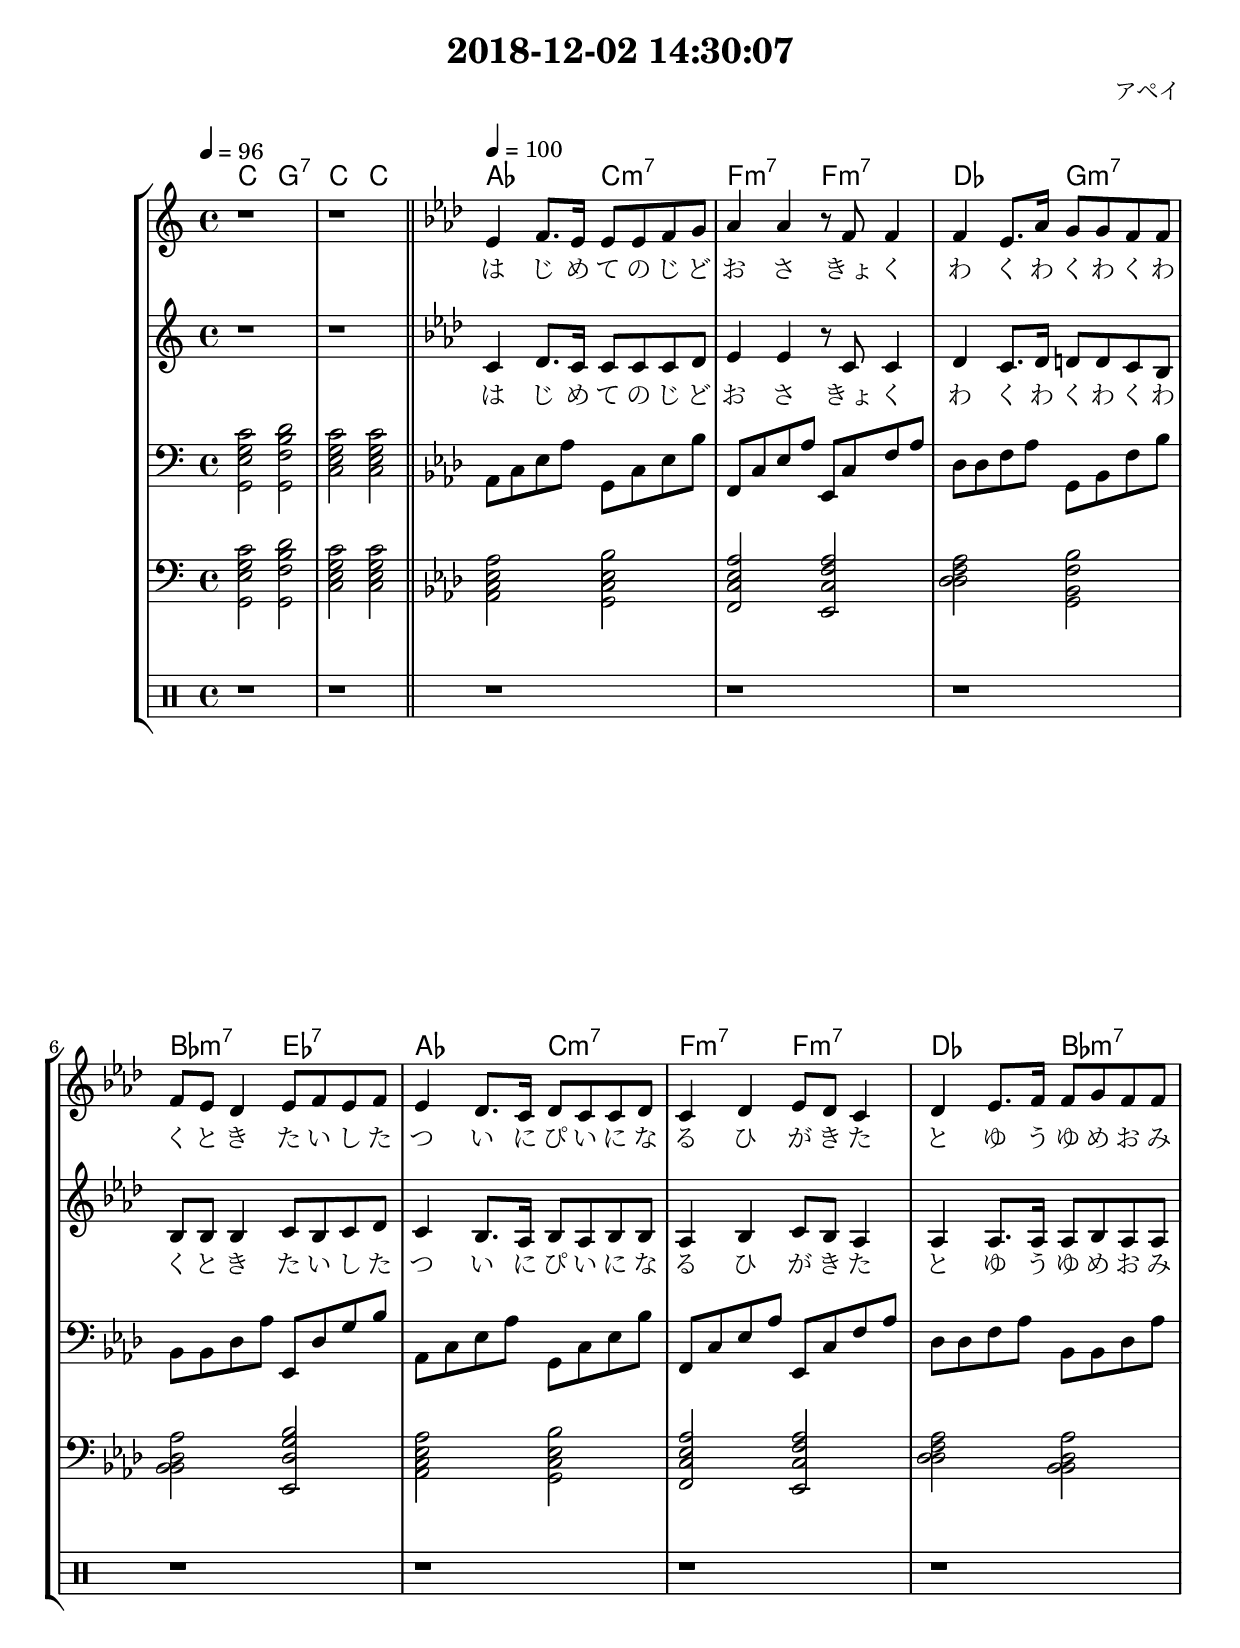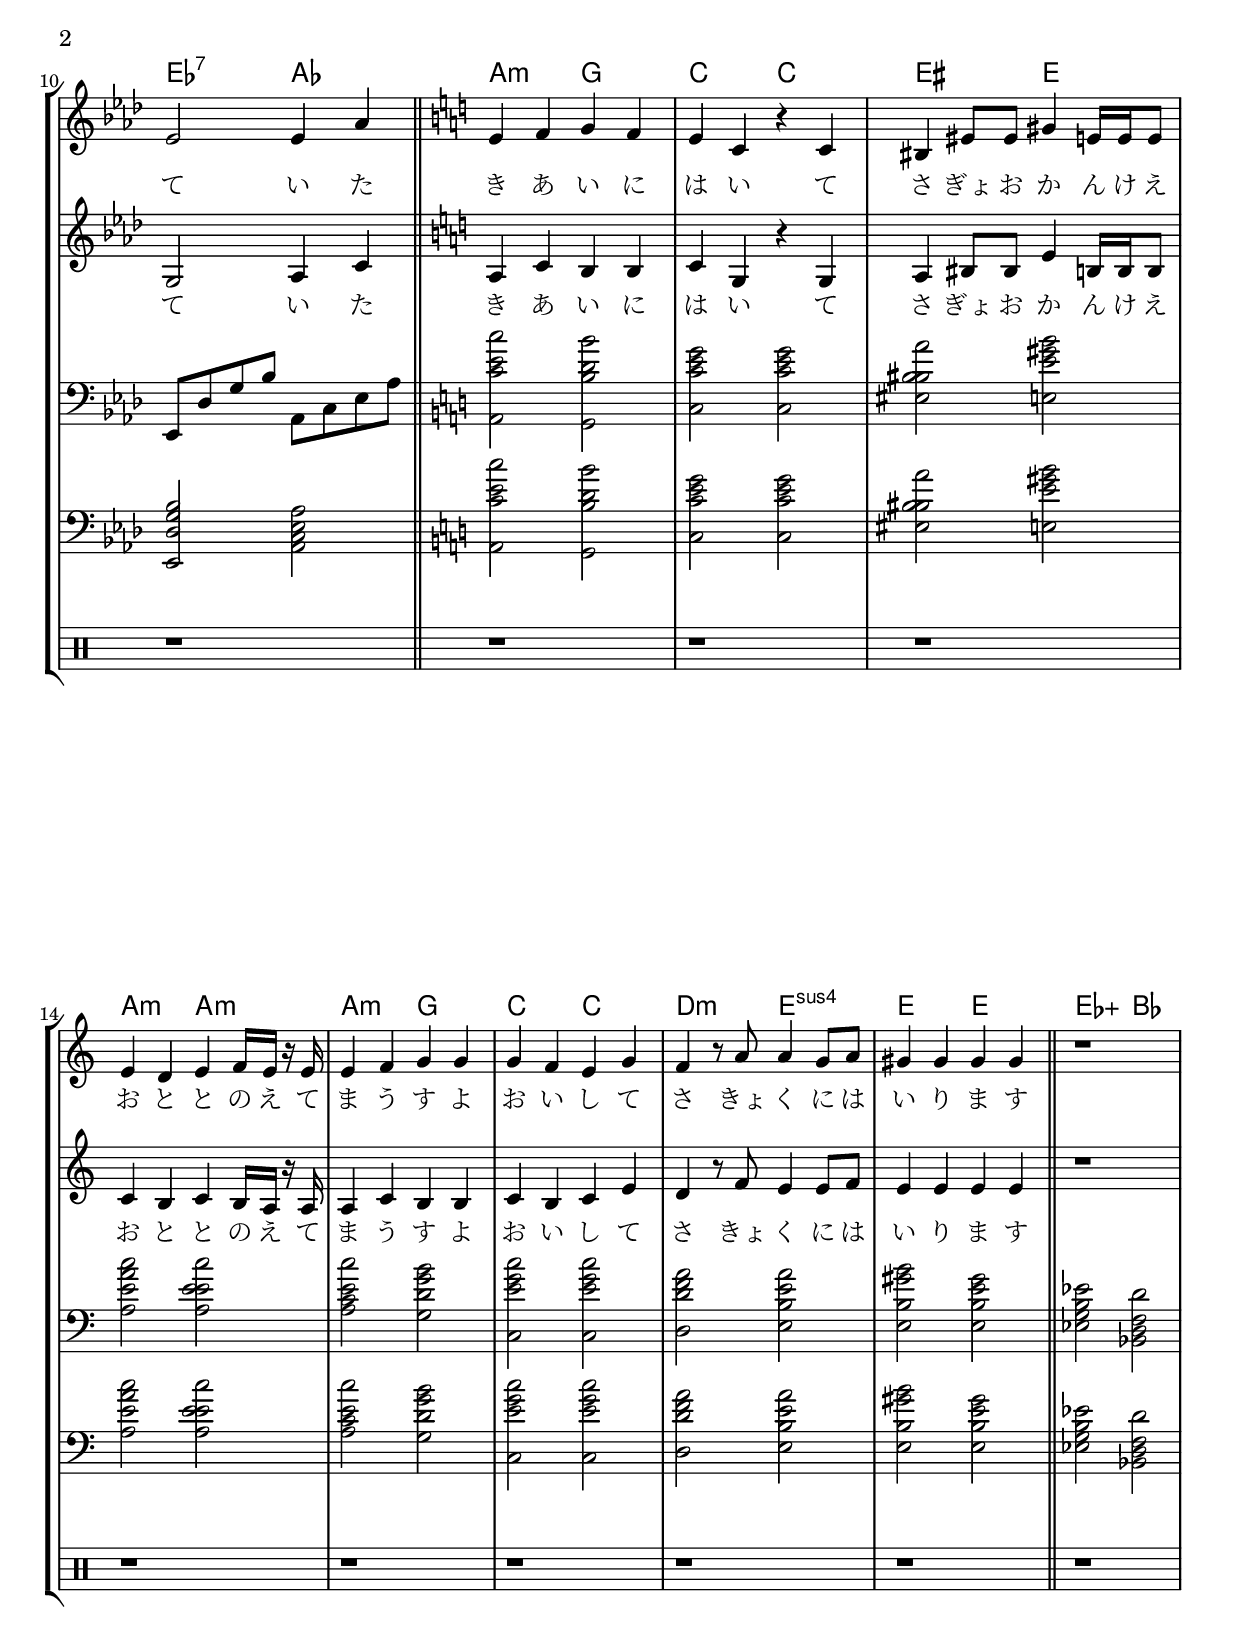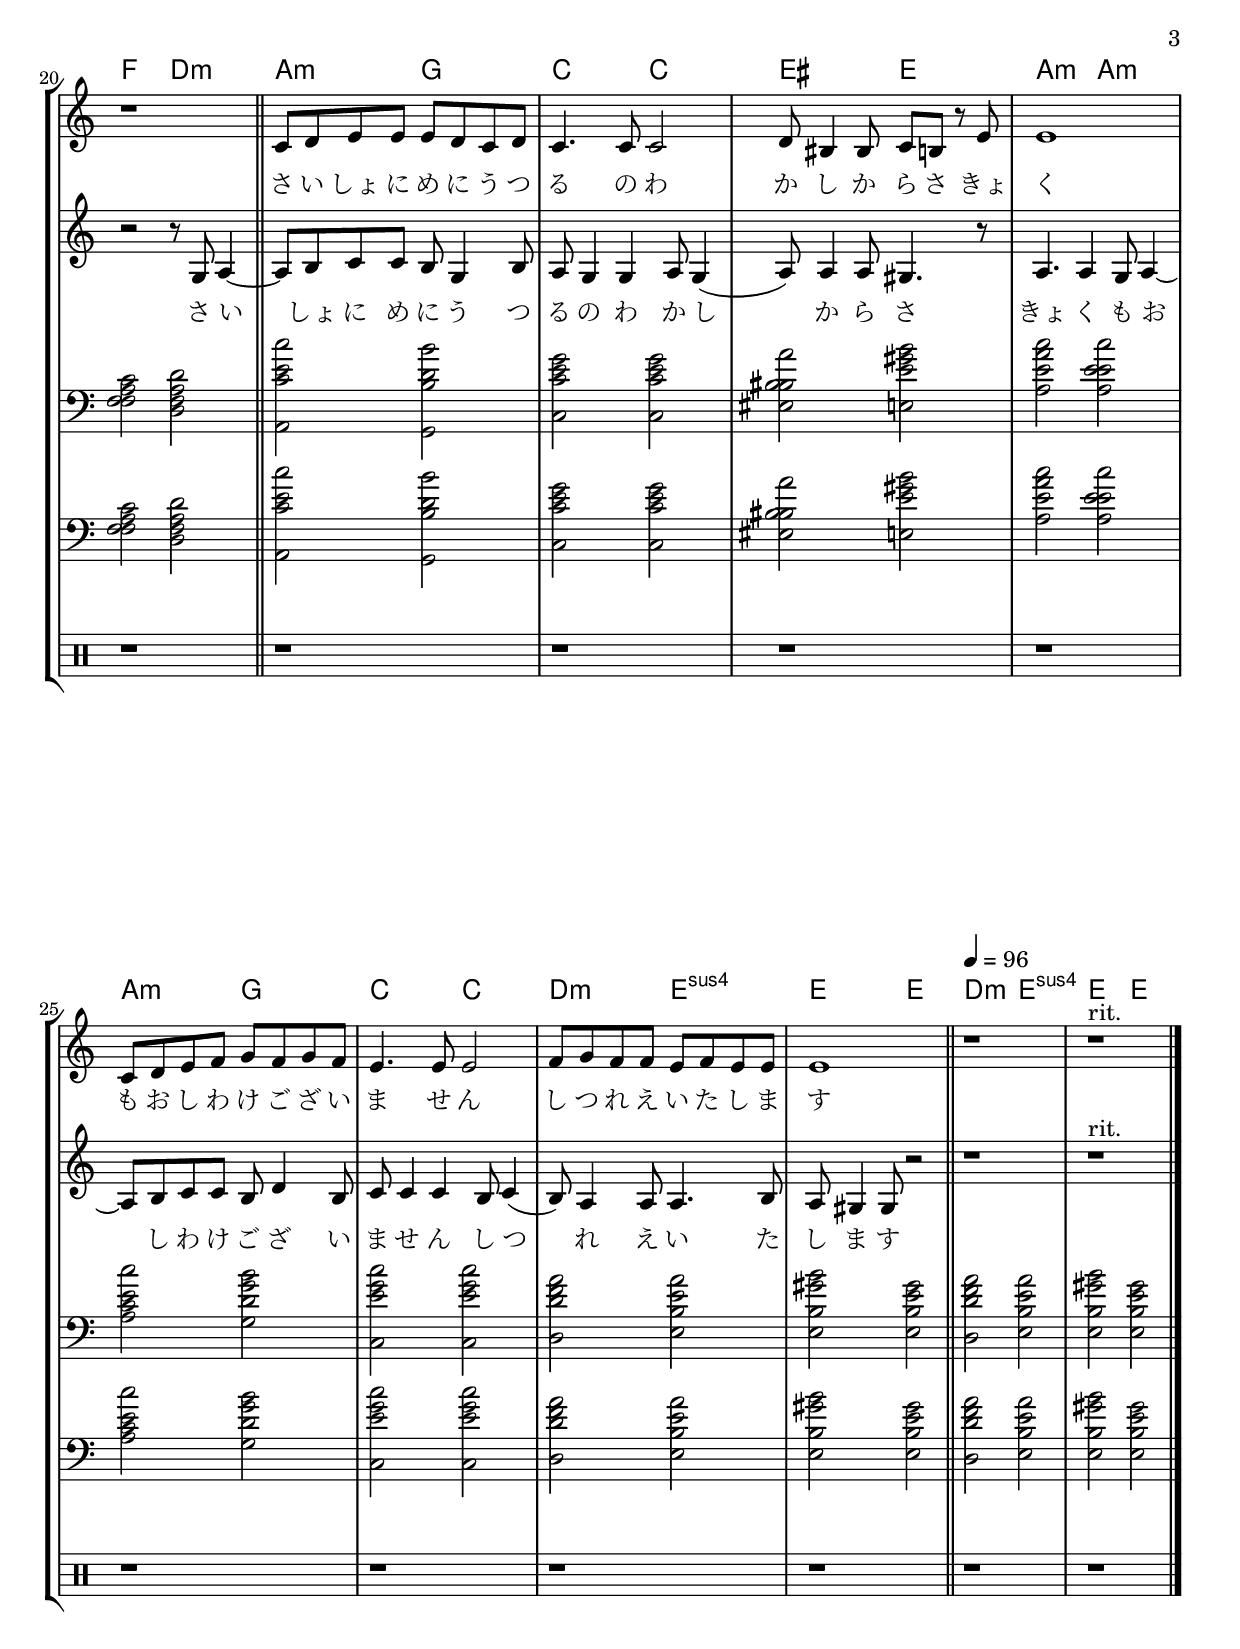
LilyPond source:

\version "2.12.1"

\header {
	title = \markup {"2018-12-02 14:30:07"}
	composer = \markup \center-column {アペイ}
}

harmony = \chordmode {
	c2 g:7 c c 

	as c:min7 f:min7 f:min7 des g:min7 bes:min7 es:7 as c:min7 f:min7 f:min7 des bes:min7 es:7 as 

	a:m g c c eis e a:m a:m a:m g c c d:m e:sus4 e e 

	es:aug bes f d:m 

	a:m g c c eis e a:m a:m a:m g c c d:m e:sus4 e e 

	d:m e:sus4 e e 
}

melody = {
	\key c \major
	\tempo 4 = 96
	r1 | r1   
	\set Staff.midiInstrument = #"mmi0.42"
		\key as \major
	\tempo 4 = 100
es'4  f'8.  es'16  es'8  es'8  f'8  g'8 
	as'4  as'4  r8  f'8  f'4 
	f'4  es'8.  as'16  g'8  g'8  f'8  f'8 
	f'8  es'8  des'4  es'8  f'8  es'8  f'8 
	es'4  des'8.  c'16  des'8  c'8  c'8  des'8 
	c'4  des'4  es'8  des'8  c'4 
	des'4  es'8.  f'16  f'8  g'8  f'8  f'8 
	es'2  es'4  as'4
	\set Staff.midiInstrument = #"mmi0.42"
		\key c \major
e'4  f'4  g'4  f'4 
	e'4  c'4  r4  c'4 
	bis4  eis'8  eis'8  gis'4  e'16  e'16  e'8 
	e'4  d'4  e'4  f'16  e'16  r16  e'16 
	e'4  f'4  g'4  g'4 
	g'4  f'4  e'4  g'4 
	f'4  r8  a'8  a'4  g'8  a'8 
	gis'4  gis'4  gis'4  gis'4
	r1 | r1   
	\set Staff.midiInstrument = #"mmi0.42"
	 c'8  d'8  e'8  e'8  e'8  d'8  c'8  d'8 
	c'4.  c'8  c'2 
	d'8  bis4  bis8  c'8  b8  r8  e'8 
	e'1 
	c'8  d'8  e'8  f'8  g'8  f'8  g'8  f'8 
	e'4.  e'8  e'2 
	f'8  g'8  f'8  f'8  e'8  f'8  e'8  e'8 
	e'1
	\tempo 4 = 96
	r1 | r1^"rit." \bar "|."
}

words = \lyricmode {
	
	は  じ  め  て  の  じ  ど  お  さ  きょ  く  わ  く  わ  く  わ  く  わ  く  と  き  た  い  し  た  つ  い  に  ぴ  い  に  な  る  ひ  が  き  た  と  ゆ  う  ゆ  め  お  み  て  い  た  
	き  あ  い  に  は  い  て  さ  ぎょ  お  か  ん  け  え  お  と  と  の  え  て  ま  う  す  よ  お  い  し  て  さ  きょ  く  に  は  い  り  ま  す  
	
	さ  い  しょ  に  め  に  う  つ  る  の  わ  か  し  か  ら  さ  きょ  く  も  お  し  わ  け  ご  ざ  い  ま  せ  ん  し  つ  れ  え  い  た  し  ま  す  
	
}

secondmelody = {
	\key c \major
	\tempo 4 = 96
	r1 | r1   
	\set Staff.midiInstrument = #"mmi0.42"
		\key as \major
	\tempo 4 = 100
c'4  des'8.  c'16  c'8  c'8  c'8  des'8 
	es'4  es'4  r8  c'8  c'4 
	des'4  c'8.  des'16  d'8  d'8  c'8  bes8 
	bes8  bes8  bes4  c'8  bes8  c'8  des'8 
	c'4  bes8.  as16  bes8  as8  bes8  bes8 
	as4  bes4  c'8  bes8  as4 
	as4  as8.  as16  as8  bes8  as8  as8 
	g2  as4  c'4
	\set Staff.midiInstrument = #"mmi0.42"
		\key c \major
a4  c'4  b4  b4 
	c'4  g4  r4  g4 
	a4  bis8  bis8  e'4  b16  b16  b8 
	c'4  b4  c'4  b16  a16  r16  a16 
	a4  c'4  b4  b4 
	c'4  b4  c'4  e'4 
	d'4  r8  f'8  e'4  e'8  f'8 
	e'4  e'4  e'4  e'4
	r1 | r2 r8 
	\set Staff.midiInstrument = #"mmi0.34"
	g8  a4~ 
	a8  b8  c'8  c'8  b8  g4  b8 
	a8  g4  g4  a8  g4 
	(a8)  a4  a8  gis4.  r8 
	a4.  a4  g8  a4~ 
	a8  b8  c'8  c'8  b8  d'4  b8 
	c'8  c'4  c'4  b8  c'4 
	(b8)  a4  a8  a4.  b8 
	a8  gis4  gis8  	r2 	\tempo 4 = 96
	r1 | r1^"rit." \bar "|."
}

secondwords = \lyricmode {
	
	は  じ  め  て  の  じ  ど  お  さ  きょ  く  わ  く  わ  く  わ  く  わ  く  と  き  た  い  し  た  つ  い  に  ぴ  い  に  な  る  ひ  が  き  た  と  ゆ  う  ゆ  め  お  み  て  い  た  
	き  あ  い  に  は  い  て  さ  ぎょ  お  か  ん  け  え  お  と  と  の  え  て  ま  う  す  よ  お  い  し  て  さ  きょ  く  に  は  い  り  ま  す  
	
	さ  い  しょ  に  め  に  う  つ  る  の  わ  か  し  か  ら  さ  きょ  く  も  お  し  わ  け  ご  ざ  い  ま  せ  ん  し  つ  れ  え  い  た  し  ま  す  
	
}

tempochange = {
	\tempo 4 = 96
	r1 | r1 \bar "||"
	\tempo 4 = 100
	r1 | r1 | r1 | r1 | r1 | r1 | r1 | r1 \bar "||"
	\tempo 4 = 100
	r1 | r1 | r1 | r1 | r1 | r1 | r1 | r1 \bar "||"
	\tempo 4 = 100
	r1 | r1 \bar "||"
	\tempo 4 = 100
	r1 | r1 | r1 | r1 | r1 | r1 | r1 | r1 \bar "||"
	\tempo 4 = 96
	r1 | \tempo 4 = 72 r2 \tempo 4 = 64 r2 \bar "|."
}

mainacc = {
	\clef bass
	\set Staff.midiInstrument = #"Lead 2 (sawtooth)"
	\key c \major
	\tempo 4 = 96
	<g, e g c'>2
	<g, f b d'>2
	<c e g c'>2
	<c e g c'>2
	\bar "||"

	\set Staff.midiInstrument = #"Acoustic Guitar (steel)"
	\key as \major
	\tempo 4 = 100
	as,8 c8 es8 as8
	g,8 c8 es8 bes8
	f,8 c8 es8 as8
	es,8 c8 f8 as8
	des8 des8 f8 as8
	g,8 bes,8 f8 bes8
	bes,8 bes,8 des8 as8
	es,8 des8 g8 bes8
	as,8 c8 es8 as8
	g,8 c8 es8 bes8
	f,8 c8 es8 as8
	es,8 c8 f8 as8
	des8 des8 f8 as8
	bes,8 bes,8 des8 as8
	es,8 des8 g8 bes8
	as,8 c8 es8 as8
	\bar "||"

	\set Staff.midiInstrument = #"Lead 2 (sawtooth)"
	\key c \major
	<a, e' c' c''>2
	<g, b d' b'>2
	<c c' e' g'>2
	<c c' e' g'>2
	<eis bis bis a'>2
	<e e' gis' b'>2
	<a e' a' c''>2
	<a e' e' c''>2
	<a c' e' c''>2
	<g d' g' b'>2
	<c e' g' c''>2
	<c e' g' c''>2
	<d d' f' a'>2
	<e b e' a'>2
	<e b gis' b'>2
	<e b e' gis'>2
	\bar "||"

	\set Staff.midiInstrument = #"Lead 2 (sawtooth)"
	<es g b es'>2
	<bes, d f d'>2
	<f f a c'>2
	<d f a d'>2
	\bar "||"

	\set Staff.midiInstrument = #"Lead 2 (sawtooth)"
	<a, e' c' c''>2
	<g, b d' b'>2
	<c c' e' g'>2
	<c c' e' g'>2
	<eis bis bis a'>2
	<e e' gis' b'>2
	<a e' a' c''>2
	<a e' e' c''>2
	<a c' e' c''>2
	<g d' g' b'>2
	<c e' g' c''>2
	<c e' g' c''>2
	<d d' f' a'>2
	<e b e' a'>2
	<e b gis' b'>2
	<e b e' gis'>2
	\bar "||"

	\set Staff.midiInstrument = #"Lead 2 (sawtooth)"
	\tempo 4 = 96
	<d d' f' a'>2
	<e b e' a'>2
	<e b gis' b'>2
	<e b e' gis'>2
	\bar "|."
}

subacc = {
	\clef bass
	\set Staff.midiInstrument = #"Synth Voice"
	\key c \major
	\tempo 4 = 96
	<g, e g c'>2
	<g, f b d'>2
	<c e g c'>2
	<c e g c'>2
	\bar "||"

	\set Staff.midiInstrument = #"Electric Guitar (clean)"
	\key as \major
	\tempo 4 = 100
	<as, c es as>2
	<g, c es bes>2
	<f, c es as>2
	<es, c f as>2
	<des des f as>2
	<g, bes, f bes>2
	<bes, bes, des as>2
	<es, des g bes>2
	<as, c es as>2
	<g, c es bes>2
	<f, c es as>2
	<es, c f as>2
	<des des f as>2
	<bes, bes, des as>2
	<es, des g bes>2
	<as, c es as>2
	\bar "||"

	\set Staff.midiInstrument = #"Synth Voice"
	\key c \major
	<a, e' c' c''>2
	<g, b d' b'>2
	<c c' e' g'>2
	<c c' e' g'>2
	<eis bis bis a'>2
	<e e' gis' b'>2
	<a e' a' c''>2
	<a e' e' c''>2
	<a c' e' c''>2
	<g d' g' b'>2
	<c e' g' c''>2
	<c e' g' c''>2
	<d d' f' a'>2
	<e b e' a'>2
	<e b gis' b'>2
	<e b e' gis'>2
	\bar "||"

	\set Staff.midiInstrument = #"Synth Voice"
	<es g b es'>2
	<bes, d f d'>2
	<f f a c'>2
	<d f a d'>2
	\bar "||"

	\set Staff.midiInstrument = #"Synth Voice"
	<a, e' c' c''>2
	<g, b d' b'>2
	<c c' e' g'>2
	<c c' e' g'>2
	<eis bis bis a'>2
	<e e' gis' b'>2
	<a e' a' c''>2
	<a e' e' c''>2
	<a c' e' c''>2
	<g d' g' b'>2
	<c e' g' c''>2
	<c e' g' c''>2
	<d d' f' a'>2
	<e b e' a'>2
	<e b gis' b'>2
	<e b e' gis'>2
	\bar "||"

	\set Staff.midiInstrument = #"Synth Voice"
	\tempo 4 = 96
	<d d' f' a'>2
	<e b e' a'>2
	<e b gis' b'>2
	<e b e' gis'>2
	\bar "|."
}

percA = {
	\drummode {
	r1 |r1 \bar "||"
	r1 |r1 |r1 |r1 |r1 |r1 |r1 |r1 \bar "||"
	r1 |r1 |r1 |r1 |r1 |r1 |r1 |r1 \bar "||"
	r1 |r1 \bar "||"
	r1 |r1 |r1 |r1 |r1 |r1 |r1 |r1 \bar "||"
	r1 |r1 \bar "|."
	}
}

percB = {
	\drummode {
	r1 |r1 \bar "||"
	r1 |r1 |r1 |r1 |r1 |r1 |r1 |r1 \bar "||"
	r1 |r1 |r1 |r1 |r1 |r1 |r1 |r1 \bar "||"
	r1 |r1 \bar "||"
	r1 |r1 |r1 |r1 |r1 |r1 |r1 |r1 \bar "||"
	r1 |r1 \bar "|."
	}
}

percC = {
	\drummode {
	r1 |r1 \bar "||"
	r1 |r1 |r1 |r1 |r1 |r1 |r1 |r1 \bar "||"
	r1 |r1 |r1 |r1 |r1 |r1 |r1 |r1 \bar "||"
	r1 |r1 \bar "||"
	r1 |r1 |r1 |r1 |r1 |r1 |r1 |r1 \bar "||"
	r1 |r1 \bar "|."
	}
}

percD = {
	\drummode {
	r1 |r1 \bar "||"
	r1 |r1 |r1 |r1 |r1 |r1 |r1 |r1 \bar "||"
	r1 |r1 |r1 |r1 |r1 |r1 |r1 |r1 \bar "||"
	r1 |r1 \bar "||"
	r1 |r1 |r1 |r1 |r1 |r1 |r1 |r1 \bar "||"
	r1 |r1 \bar "|."
	}
}

percE = {
	\drummode {
	r1 |r1 \bar "||"
	r1 |r1 |r1 |r1 |r1 |r1 |r1 |r1 \bar "||"
	r1 |r1 |r1 |r1 |r1 |r1 |r1 |r1 \bar "||"
	r1 |r1 \bar "||"
	r1 |r1 |r1 |r1 |r1 |r1 |r1 |r1 \bar "||"
	r1 |r1 \bar "|."
	}
}

\score {
	<<
		\new StaffGroup <<
			\new ChordNames {\harmony}
			\new Voice = "melody" {\melody}
			\new Lyrics \lyricsto "melody" \words
			\new Voice = "secondmelody" {\secondmelody}
			\new Lyrics \lyricsto "secondmelody" \secondwords
			\new Staff = "mainacc" {\mainacc}
			\new Staff = "subacc" {\subacc}
			\new DrumStaff <<
				\new DrumVoice {\percA}
				\new DrumVoice {\percB}
				\new DrumVoice {\percC}
				\new DrumVoice {\percD}
				\new DrumVoice {\percE}
			>>
		>>
	>>
	\layout { }
}
